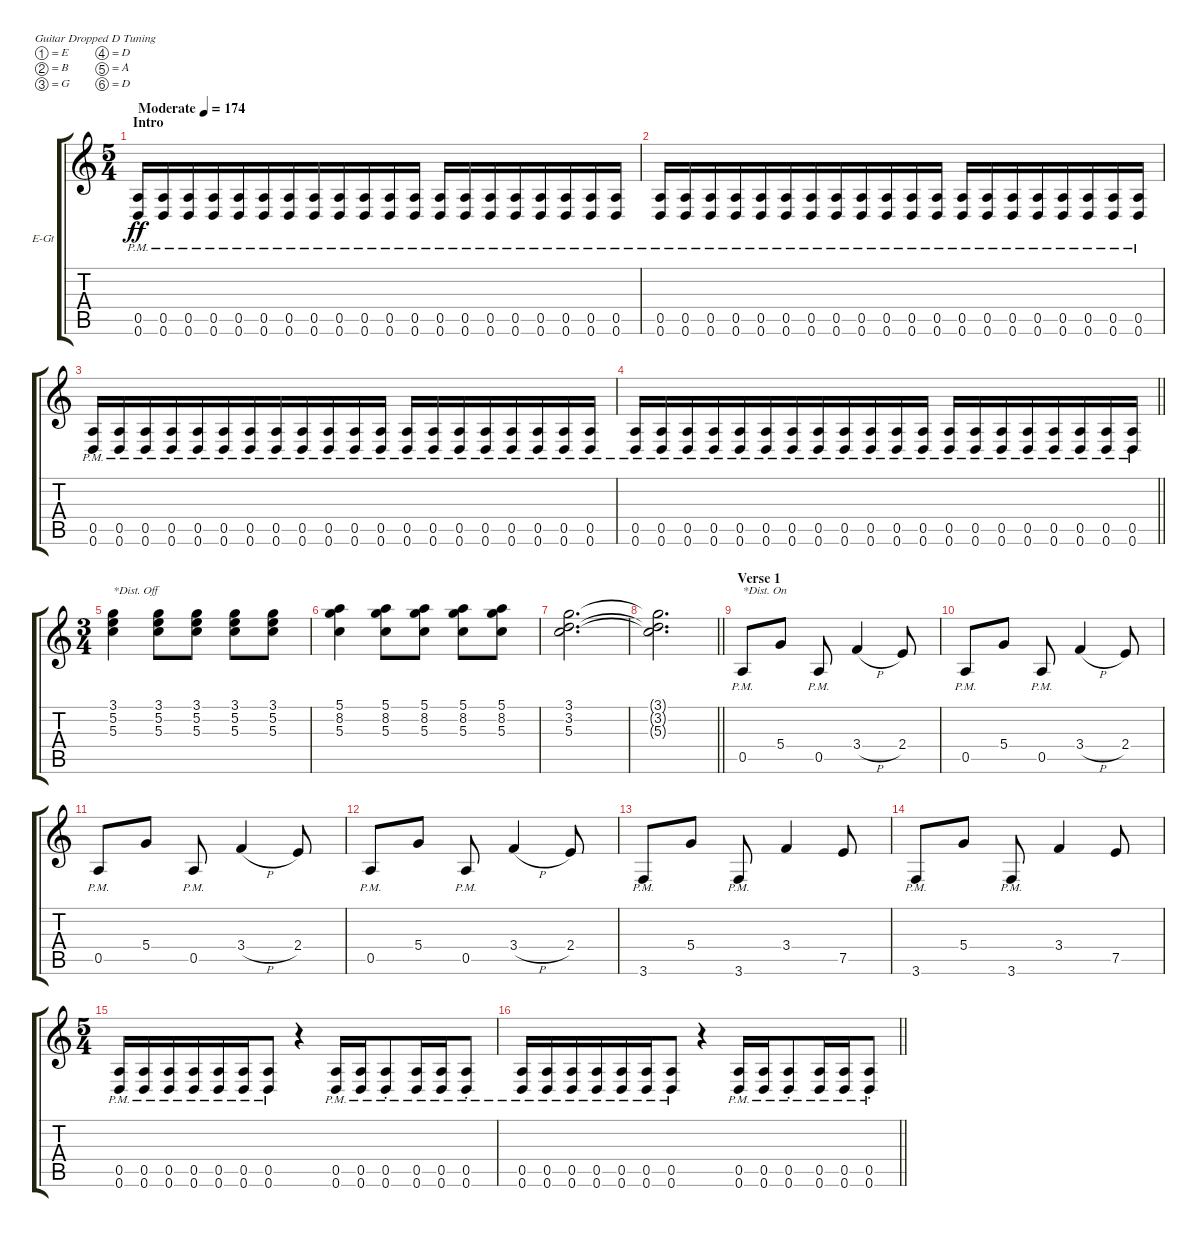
\bracketExtendMode groupsimilarinstruments
\firstSystemTrackNameOrientation horizontal
\otherSystemsTrackNameOrientation horizontal
\track ("Matt Carter Left" "E-Gt") {instrument distortionguitar}
\staff {score tabs}
\tuning (E4 B3 G3 D3 A2 D2)
\ts (5 4)
\beaming (8 6 4)
\section ("" "Intro")
\tempo (174 "Moderate")
\clef g2
\ks c
(0.5{pm} 0.6{pm}).16{dy ff instrument distortionguitar} (0.5{pm} 0.6{pm}).16 (0.5{pm} 0.6{pm}).16 (0.5{pm} 0.6{pm}).16 (0.5{pm} 0.6{pm}).16 (0.5{pm} 0.6{pm}).16 (0.5{pm} 0.6{pm}).16 (0.5{pm} 0.6{pm}).16 (0.5{pm} 0.6{pm}).16 (0.5{pm} 0.6{pm}).16 (0.5{pm} 0.6{pm}).16 (0.5{pm} 0.6{pm}).16 (0.5{pm} 0.6{pm}).16 (0.5{pm} 0.6{pm}).16 (0.5{pm} 0.6{pm}).16 (0.5{pm} 0.6{pm}).16 (0.5{pm} 0.6{pm}).16 (0.5{pm} 0.6{pm}).16 (0.5{pm} 0.6{pm}).16 (0.5{pm} 0.6{pm}).16 |
(0.5{pm} 0.6{pm}).16 (0.5{pm} 0.6{pm}).16 (0.5{pm} 0.6{pm}).16 (0.5{pm} 0.6{pm}).16 (0.5{pm} 0.6{pm}).16 (0.5{pm} 0.6{pm}).16 (0.5{pm} 0.6{pm}).16 (0.5{pm} 0.6{pm}).16 (0.5{pm} 0.6{pm}).16 (0.5{pm} 0.6{pm}).16 (0.5{pm} 0.6{pm}).16 (0.5{pm} 0.6{pm}).16 (0.5{pm} 0.6{pm}).16 (0.5{pm} 0.6{pm}).16 (0.5{pm} 0.6{pm}).16 (0.5{pm} 0.6{pm}).16 (0.5{pm} 0.6{pm}).16 (0.5{pm} 0.6{pm}).16 (0.5{pm} 0.6{pm}).16 (0.5{pm} 0.6{pm}).16 |
(0.5{pm} 0.6{pm}).16 (0.5{pm} 0.6{pm}).16 (0.5{pm} 0.6{pm}).16 (0.5{pm} 0.6{pm}).16 (0.5{pm} 0.6{pm}).16 (0.5{pm} 0.6{pm}).16 (0.5{pm} 0.6{pm}).16 (0.5{pm} 0.6{pm}).16 (0.5{pm} 0.6{pm}).16 (0.5{pm} 0.6{pm}).16 (0.5{pm} 0.6{pm}).16 (0.5{pm} 0.6{pm}).16 (0.5{pm} 0.6{pm}).16 (0.5{pm} 0.6{pm}).16 (0.5{pm} 0.6{pm}).16 (0.5{pm} 0.6{pm}).16 (0.5{pm} 0.6{pm}).16 (0.5{pm} 0.6{pm}).16 (0.5{pm} 0.6{pm}).16 (0.5{pm} 0.6{pm}).16 |
\barLineRight lightlight
(0.5{pm} 0.6{pm}).16 (0.5{pm} 0.6{pm}).16 (0.5{pm} 0.6{pm}).16 (0.5{pm} 0.6{pm}).16 (0.5{pm} 0.6{pm}).16 (0.5{pm} 0.6{pm}).16 (0.5{pm} 0.6{pm}).16 (0.5{pm} 0.6{pm}).16 (0.5{pm} 0.6{pm}).16 (0.5{pm} 0.6{pm}).16 (0.5{pm} 0.6{pm}).16 (0.5{pm} 0.6{pm}).16 (0.5{pm} 0.6{pm}).16 (0.5{pm} 0.6{pm}).16 (0.5{pm} 0.6{pm}).16 (0.5{pm} 0.6{pm}).16 (0.5{pm} 0.6{pm}).16 (0.5{pm} 0.6{pm}).16 (0.5{pm} 0.6{pm}).16 (0.5{pm} 0.6{pm}).16 |
\ts (3 4)
\beaming (8 2 2 2)
\section ("" "")
(3.1 5.2 5.3).4{txt "*Dist. Off"} (3.1 5.2 5.3).8 (3.1 5.2 5.3).8 (3.1 5.2 5.3).8 (3.1 5.2 5.3).8 |
(5.1 8.2 5.3).4 (5.1 8.2 5.3).8 (5.1 8.2 5.3).8 (5.1 8.2 5.3).8 (5.1 8.2 5.3).8 |
(3.1 3.2 5.3).2{d} |
\barLineRight lightlight
(3.1{t} 3.2{t} 5.3{t}).2{d} |
\section ("" "Verse 1")
0.5{pm}.8{txt "*Dist. On"} 5.4.8 0.5{pm}.8 3.4{h}.4 2.4.8 |
0.5{pm}.8 5.4.8 0.5{pm}.8 3.4{h}.4 2.4.8 |
0.5{pm}.8 5.4.8 0.5{pm}.8 3.4{h}.4 2.4.8 |
0.5{pm}.8 5.4.8 0.5{pm}.8 3.4{h}.4 2.4.8 |
3.6{pm}.8 5.4.8 3.6{pm}.8 3.4.4 7.5.8 |
3.6{pm}.8 5.4.8 3.6{pm}.8 3.4.4 7.5.8 |
\ts (5 4)
\beaming (8 6 4)
(0.5{pm} 0.6{pm}).16 (0.5{pm} 0.6{pm}).16 (0.5{pm} 0.6{pm}).16 (0.5{pm} 0.6{pm}).16 (0.5{pm} 0.6{pm}).16 (0.5{pm} 0.6{pm}).16 (0.5{pm} 0.6{pm}).8 r.4 (0.5{pm} 0.6{pm}).16 (0.5{pm} 0.6{pm}).16 (0.5{pm st} 0.6{pm st}).8 (0.5{pm} 0.6{pm}).16 (0.5{pm} 0.6{pm}).16 (0.5{pm st} 0.6{pm st}).8 |
\barLineRight lightlight
(0.5{pm} 0.6{pm}).16 (0.5{pm} 0.6{pm}).16 (0.5{pm} 0.6{pm}).16 (0.5{pm} 0.6{pm}).16 (0.5{pm} 0.6{pm}).16 (0.5{pm} 0.6{pm}).16 (0.5{pm} 0.6{pm}).8 r.4 (0.5{pm} 0.6{pm}).16 (0.5{pm} 0.6{pm}).16 (0.5{pm st} 0.6{pm st}).8 (0.5{pm} 0.6{pm}).16 (0.5{pm} 0.6{pm}).16 (0.5{pm st} 0.6{pm st}).8
